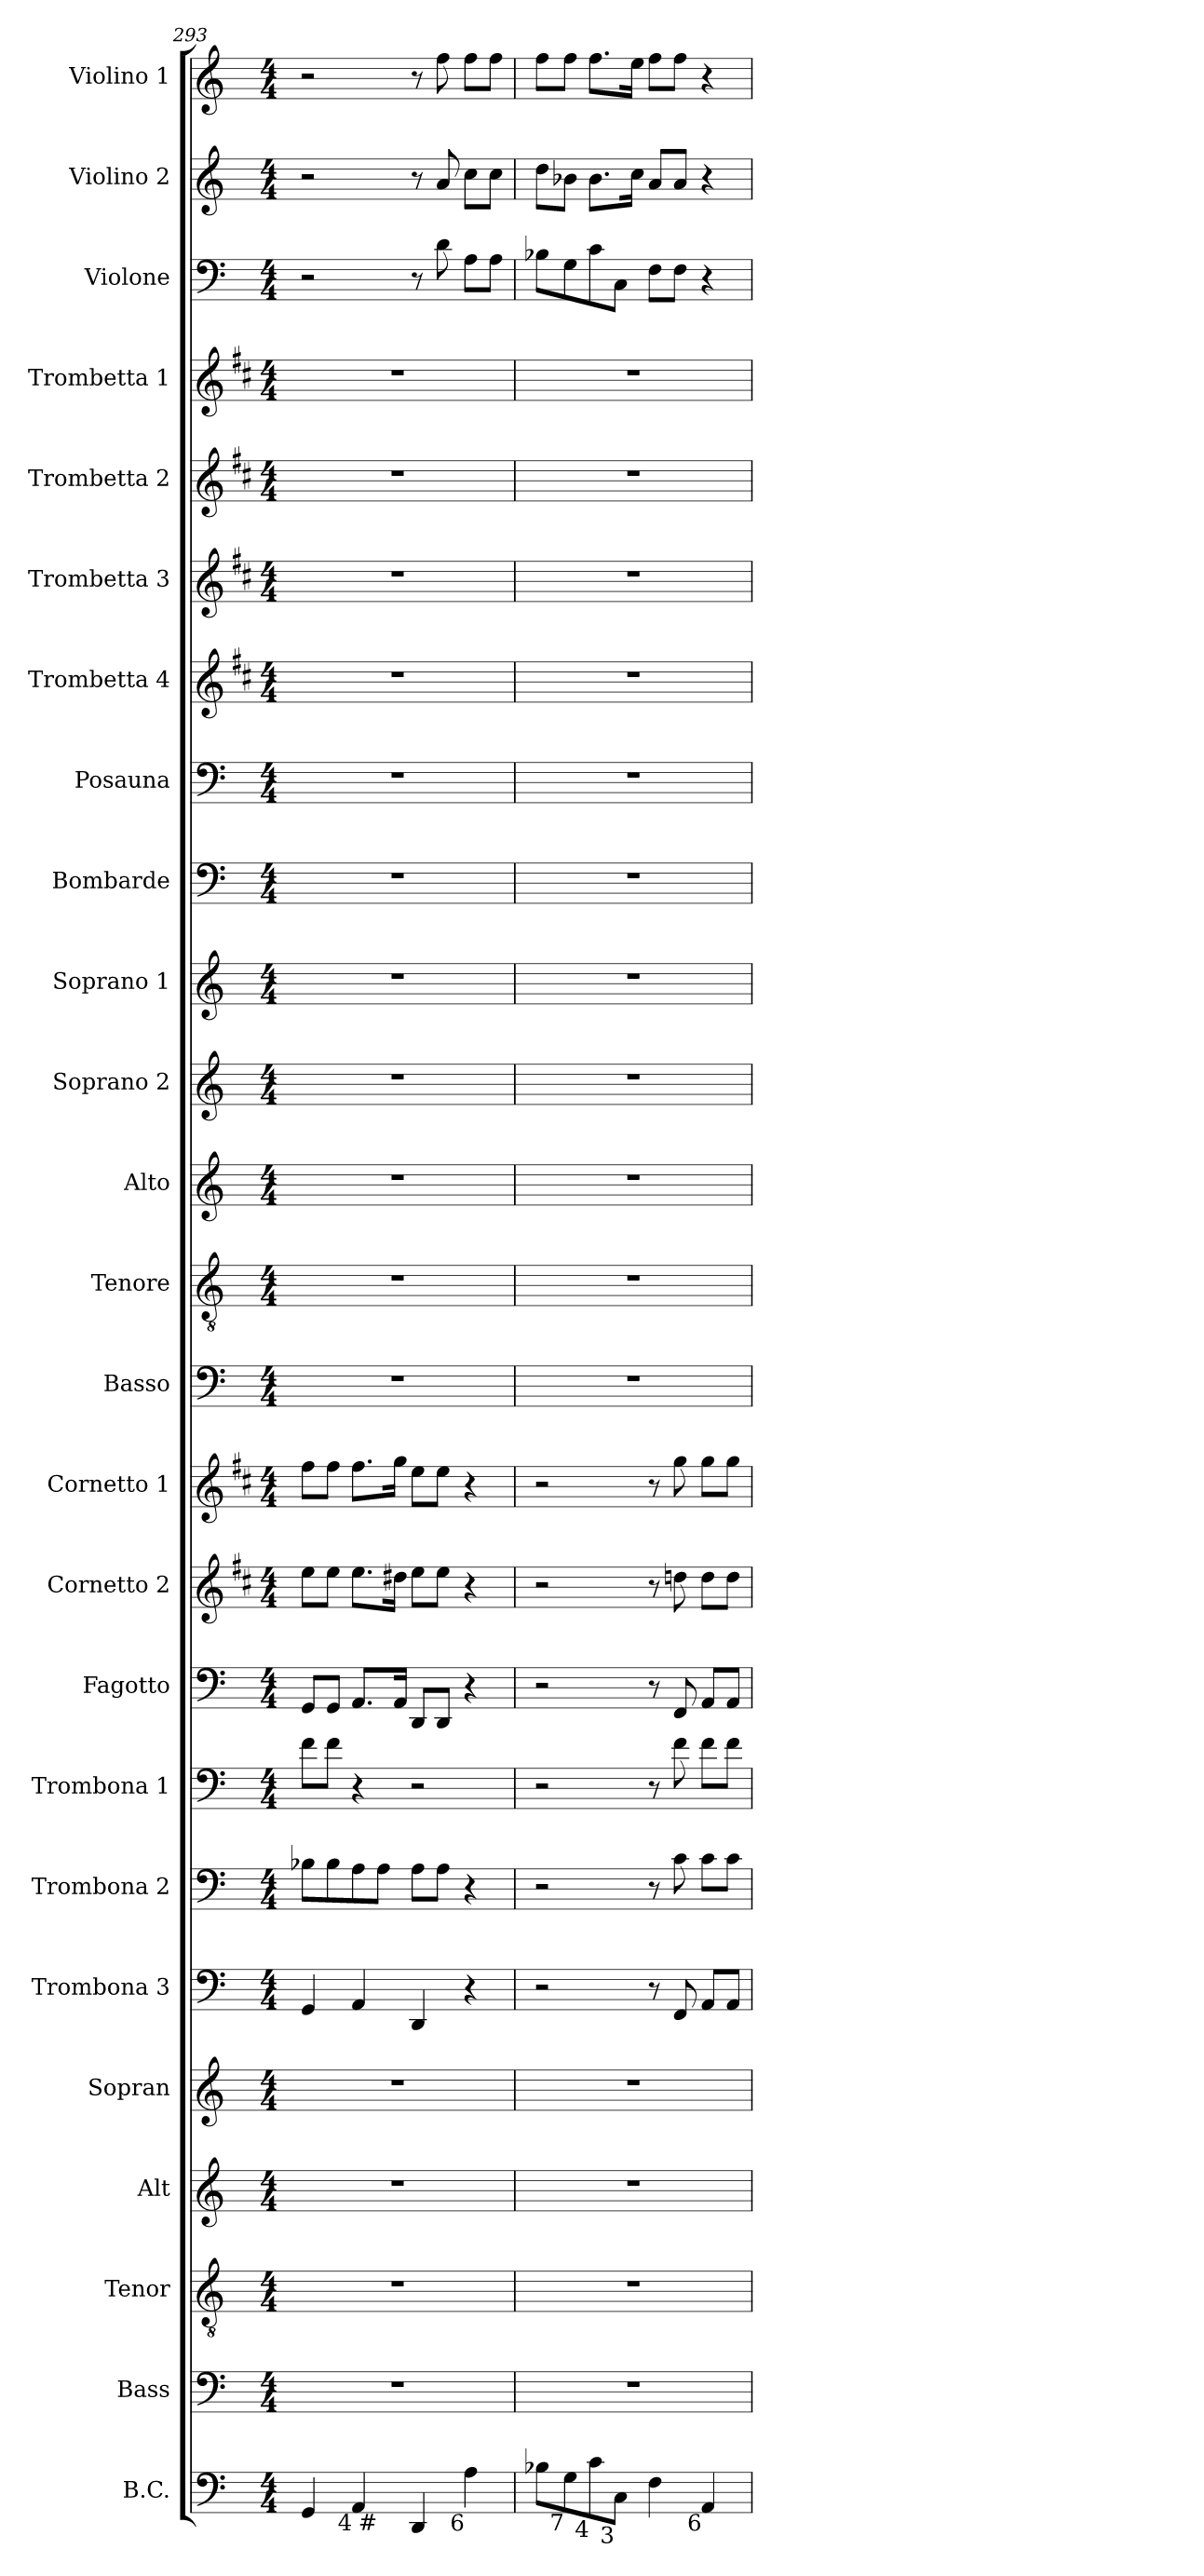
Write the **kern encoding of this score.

**kern	**kern	**kern	**kern	**kern	**kern	**kern	**kern	**kern	**kern	**kern	**kern	**kern	**kern	**kern	**kern	**kern	**kern	**kern	**kern	**kern	**kern	**kern	**kern	**kern
*part25	*part24	*part23	*part22	*part21	*part20	*part19	*part18	*part17	*part16	*part15	*part14	*part13	*part12	*part11	*part10	*part9	*part8	*part7	*part6	*part5	*part4	*part3	*part2	*part1
*staff25	*staff24	*staff23	*staff22	*staff21	*staff20	*staff19	*staff18	*staff17	*staff16	*staff15	*staff14	*staff13	*staff12	*staff11	*staff10	*staff9	*staff8	*staff7	*staff6	*staff5	*staff4	*staff3	*staff2	*staff1
*I"B.C.	*I"Bass	*I"Tenor	*I"Alt	*I"Sopran	*I"Trombona 3	*I"Trombona 2	*I"Trombona 1	*I"Fagotto	*I"Cornetto 2	*I"Cornetto 1	*I"Basso	*I"Tenore	*I"Alto	*I"Soprano 2	*I"Soprano 1	*I"Bombarde	*I"Posauna	*I"Trombetta 4	*I"Trombetta 3	*I"Trombetta 2	*I"Trombetta 1	*I"Violone	*I"Violino 2	*I"Violino 1
*I'B.C.	*I'B.	*I'T.	*I'A.	*I'S.	*I'Tbn. 2	*I'Tbn. 2	*I'Tbn. 1	*I'Fag.	*I'Cor. 2	*I'Cor. 1	*I'B.	*I'T.	*I'A.	*I'S.	*I'S.	*	*	*	*	*	*	*	*I'Vl. 2	*I'Vl. 1
*clefF4	*clefF4	*clefGv2	*clefG2	*clefG2	*clefF4	*clefF4	*clefF4	*clefF4	*clefG2	*clefG2	*clefF4	*clefGv2	*clefG2	*clefG2	*clefG2	*clefF4	*clefF4	*clefG2	*clefG2	*clefG2	*clefG2	*clefF4	*clefG2	*clefG2
*	*	*ITrd7c12	*	*	*	*	*	*	*ITrd1c2	*ITrd1c2	*	*ITrd7c12	*	*	*	*	*	*ITrd1c2	*ITrd1c2	*ITrd1c2	*ITrd1c2	*	*	*
*k[]	*k[]	*k[]	*k[]	*k[]	*k[]	*k[]	*k[]	*k[]	*k[]	*k[]	*k[]	*k[]	*k[]	*k[]	*k[]	*k[]	*k[]	*k[]	*k[]	*k[]	*k[]	*k[]	*k[]	*k[]
*C:	*C:	*C:	*C:	*C:	*C:	*C:	*C:	*C:	*C:	*C:	*C:	*C:	*C:	*C:	*C:	*C:	*C:	*C:	*C:	*C:	*C:	*C:	*C:	*C:
*M4/4	*M4/4	*M4/4	*M4/4	*M4/4	*M4/4	*M4/4	*M4/4	*M4/4	*M4/4	*M4/4	*M4/4	*M4/4	*M4/4	*M4/4	*M4/4	*M4/4	*M4/4	*M4/4	*M4/4	*M4/4	*M4/4	*M4/4	*M4/4	*M4/4
=293	=293	=293	=293	=293	=293	=293	=293	=293	=293	=293	=293	=293	=293	=293	=293	=293	=293	=293	=293	=293	=293	=293	=293	=293
!LO:TX:b:rj:t=6	!	!	!	!	!	!	!	!	!	!	!	!	!	!	!	!	!	!	!	!	!	!	!	!
!LO:TX:t=5	!	!	!	!	!	!	!	!	!	!	!	!	!	!	!	!	!	!	!	!	!	!	!	!
!LO:TX:t=!	!	!	!	!	!	!	!	!	!	!	!	!	!	!	!	!	!	!	!	!	!	!	!	!
*^	*	*	*	*	*	*	*	*	*	*	*	*	*	*	*	*	*	*	*	*	*	*	*	*
4GGi/	4.ryy	1r	1r	1r	1r	4GGi/	8B-Xi\L	8fi\L	8GGi/L	8ddi\L	8eei\L	1r	1r	1r	1r	1r	1r	1r	1r	1r	1r	1r	2r	2r	2r
.	.	.	.	.	.	.	8B-i\	8fi\J	8GGi/J	8ddi\J	8eei\J	.	.	.	.	.	.	.	.	.	.	.	.	.	.
!LO:TX:b:rj:t=4	!	!	!	!	!	!	!	!	!	!	!	!	!	!	!	!	!	!	!	!	!	!	!	!	!
4AAi/	.	.	.	.	.	4AAi/	8Ai\	4r	8.AAi/L	8.ddi\L	8.eei\L	.	.	.	.	.	.	.	.	.	.	.	.	.	.
!	!LO:TX:b:rj:t=#	!	!	!	!	!	!	!	!	!	!	!	!	!	!	!	!	!	!	!	!	!	!	!	!
.	2ryy	.	.	.	.	.	8Ai\J	.	.	.	.	.	.	.	.	.	.	.	.	.	.	.	.	.	.
.	.	.	.	.	.	.	.	.	16AAi/Jk	16cc#Xi\Jk	16ffi\Jk	.	.	.	.	.	.	.	.	.	.	.	.	.	.
4DDi/	.	.	.	.	.	4DDi/	8Ai\L	2r	8DDi/L	8ddi\L	8ddi\L	.	.	.	.	.	.	.	.	.	.	.	8r	8r	8r
.	.	.	.	.	.	.	8Ai\J	.	8DDi/J	8ddi\J	8ddi\J	.	.	.	.	.	.	.	.	.	.	.	8di\	8ai/	8ffi\
!LO:TX:b:rj:t=6	!	!	!	!	!	!	!	!	!	!	!	!	!	!	!	!	!	!	!	!	!	!	!	!	!
4Ai\	.	.	.	.	.	4r	4r	.	4r	4r	4r	.	.	.	.	.	.	.	.	.	.	.	8Ai\L	8cci\L	8ffi\L
.	8ryy	.	.	.	.	.	.	.	.	.	.	.	.	.	.	.	.	.	.	.	.	.	8Ai\J	8cci\J	8ffi\J
*v	*v	*	*	*	*	*	*	*	*	*	*	*	*	*	*	*	*	*	*	*	*	*	*	*	*
=294	=294	=294	=294	=294	=294	=294	=294	=294	=294	=294	=294	=294	=294	=294	=294	=294	=294	=294	=294	=294	=294	=294	=294	=294
8B-Xi\L	1r	1r	1r	1r	2r	2r	2r	2r	2r	2r	1r	1r	1r	1r	1r	1r	1r	1r	1r	1r	1r	8B-Xi\L	8ddi\L	8ffi\L
!LO:TX:b:rj:t=7	!	!	!	!	!	!	!	!	!	!	!	!	!	!	!	!	!	!	!	!	!	!	!	!
8Gi\	.	.	.	.	.	.	.	.	.	.	.	.	.	.	.	.	.	.	.	.	.	8Gi\	8b-Xi\J	8ffi\J
!LO:TX:b:rj:t=4	!	!	!	!	!	!	!	!	!	!	!	!	!	!	!	!	!	!	!	!	!	!	!	!
8ci\	.	.	.	.	.	.	.	.	.	.	.	.	.	.	.	.	.	.	.	.	.	8ci\	8.b-i\L	8.ffi\L
!LO:TX:b:rj:t=3	!	!	!	!	!	!	!	!	!	!	!	!	!	!	!	!	!	!	!	!	!	!	!	!
8Ci\J	.	.	.	.	.	.	.	.	.	.	.	.	.	.	.	.	.	.	.	.	.	8Ci\J	.	.
.	.	.	.	.	.	.	.	.	.	.	.	.	.	.	.	.	.	.	.	.	.	.	16cci\Jk	16eei\Jk
4Fi\	.	.	.	.	8r	8r	8r	8r	8r	8r	.	.	.	.	.	.	.	.	.	.	.	8Fi\L	8ai/L	8ffi\L
.	.	.	.	.	8FFi/	8ci\	8fi\	8FFi/	8ccni\	8ffi\	.	.	.	.	.	.	.	.	.	.	.	8Fi\J	8ai/J	8ffi\J
!LO:TX:b:rj:t=6	!	!	!	!	!	!	!	!	!	!	!	!	!	!	!	!	!	!	!	!	!	!	!	!
4AAi/	.	.	.	.	8AAi/L	8ci\L	8fi\L	8AAi/L	8cci\L	8ffi\L	.	.	.	.	.	.	.	.	.	.	.	4r	4r	4r
.	.	.	.	.	8AAi/J	8ci\J	8fi\J	8AAi/J	8cci\J	8ffi\J	.	.	.	.	.	.	.	.	.	.	.	.	.	.
=	=	=	=	=	=	=	=	=	=	=	=	=	=	=	=	=	=	=	=	=	=	=	=	=
*-	*-	*-	*-	*-	*-	*-	*-	*-	*-	*-	*-	*-	*-	*-	*-	*-	*-	*-	*-	*-	*-	*-	*-	*-
